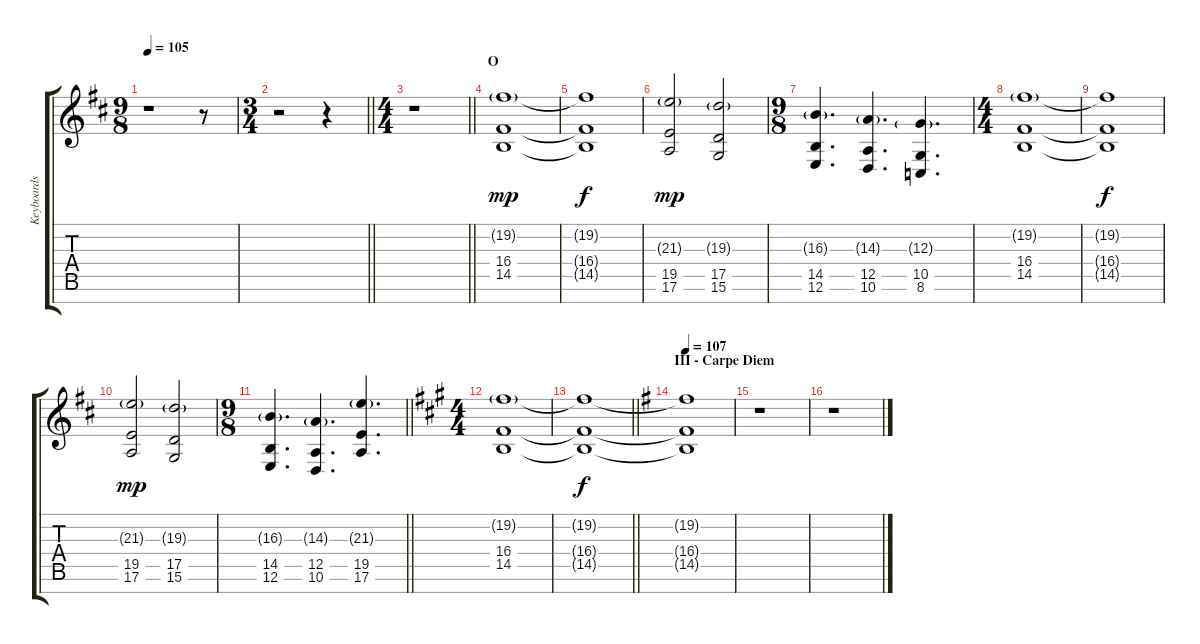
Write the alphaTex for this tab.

\track ("Keyboards (high register)" "Keyboards ") {instrument acousticgrandpiano}
\staff {score tabs}
\tuning (E4 B3 G3 D3 A2 E2 B1) {hide}
\ts (9 8)
\tempo 105
\clef g2
\ks bminor
r.1{dy f} r.8 |
\ts (3 4)
\barLineRight lightlight
r.2 r.4 |
\ts (4 4)
\barLineRight lightlight
r.1 |
\section ("" "O")
(19.2{g} 16.4 14.5).1{dy mp instrument drawbarorgan} |
(19.2{t} 16.4{t} 14.5{t}).1{dy f} |
(21.3{g} 19.5 17.6).2{dy mp} (19.3{g} 17.5 15.6).2 |
\ts (9 8)
(16.3{g} 14.5 12.6).4{d} (14.3{g} 12.5 10.6).4{d} (12.3{g} 10.5 8.6).4{d} |
\ts (4 4)
(19.2{g} 16.4 14.5).1 |
(19.2{t} 16.4{t} 14.5{t}).1{dy f} |
(21.3{g} 19.5 17.6).2{dy mp} (19.3{g} 17.5 15.6).2 |
\ts (9 8)
\barLineRight lightlight
(16.3{g} 14.5 12.6).4{d} (14.3{g} 12.5 10.6).4{d} (21.3{g} 19.5 17.6).4{d} |
\ts (4 4)
\ks f#minor
(19.2{g} 16.4 14.5).1 |
\barLineRight lightlight
(19.2{t} 16.4{t} 14.5{t}).1{dy f volume 0} |
\section ("" "III - Carpe Diem")
\tempo 107
\ks eminor
(19.2{t} 16.4{t} 14.5{t}).1 |
r.1 |
r.1
